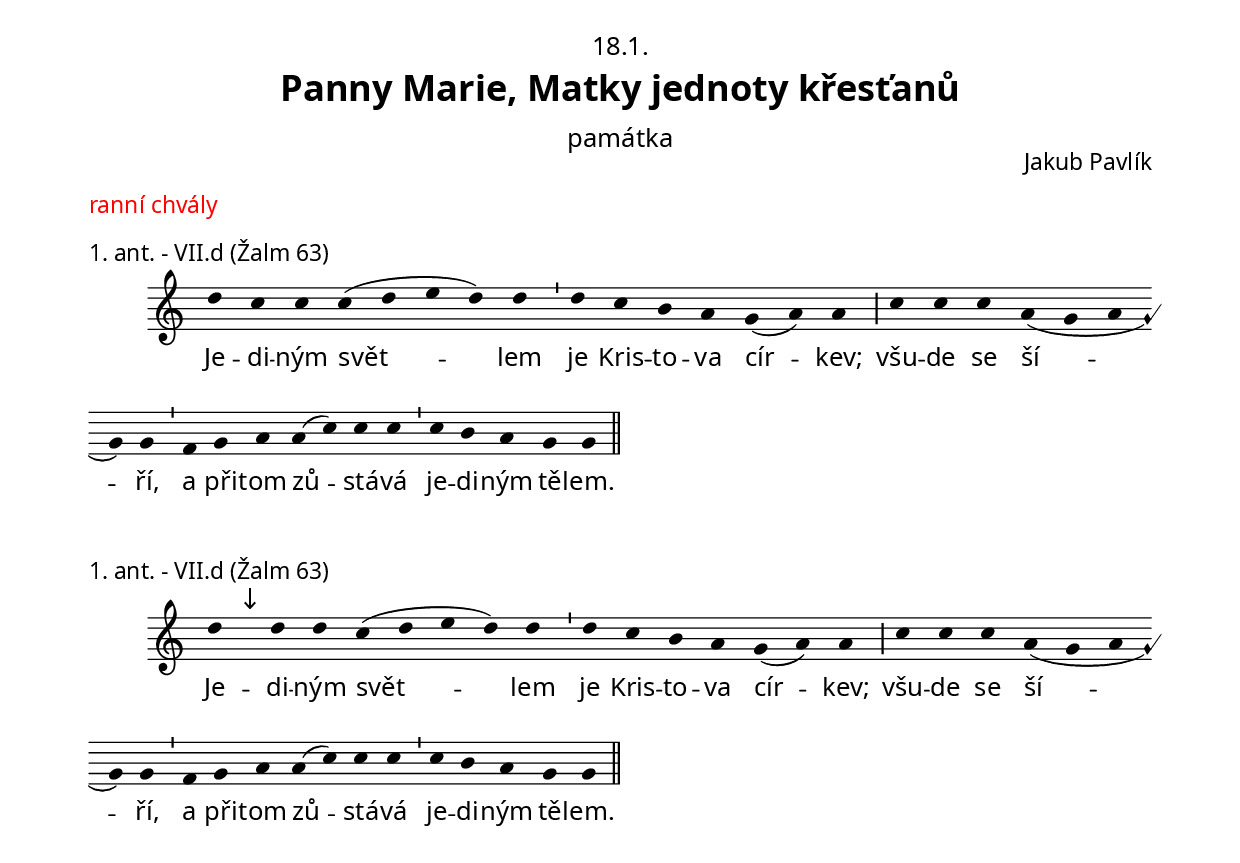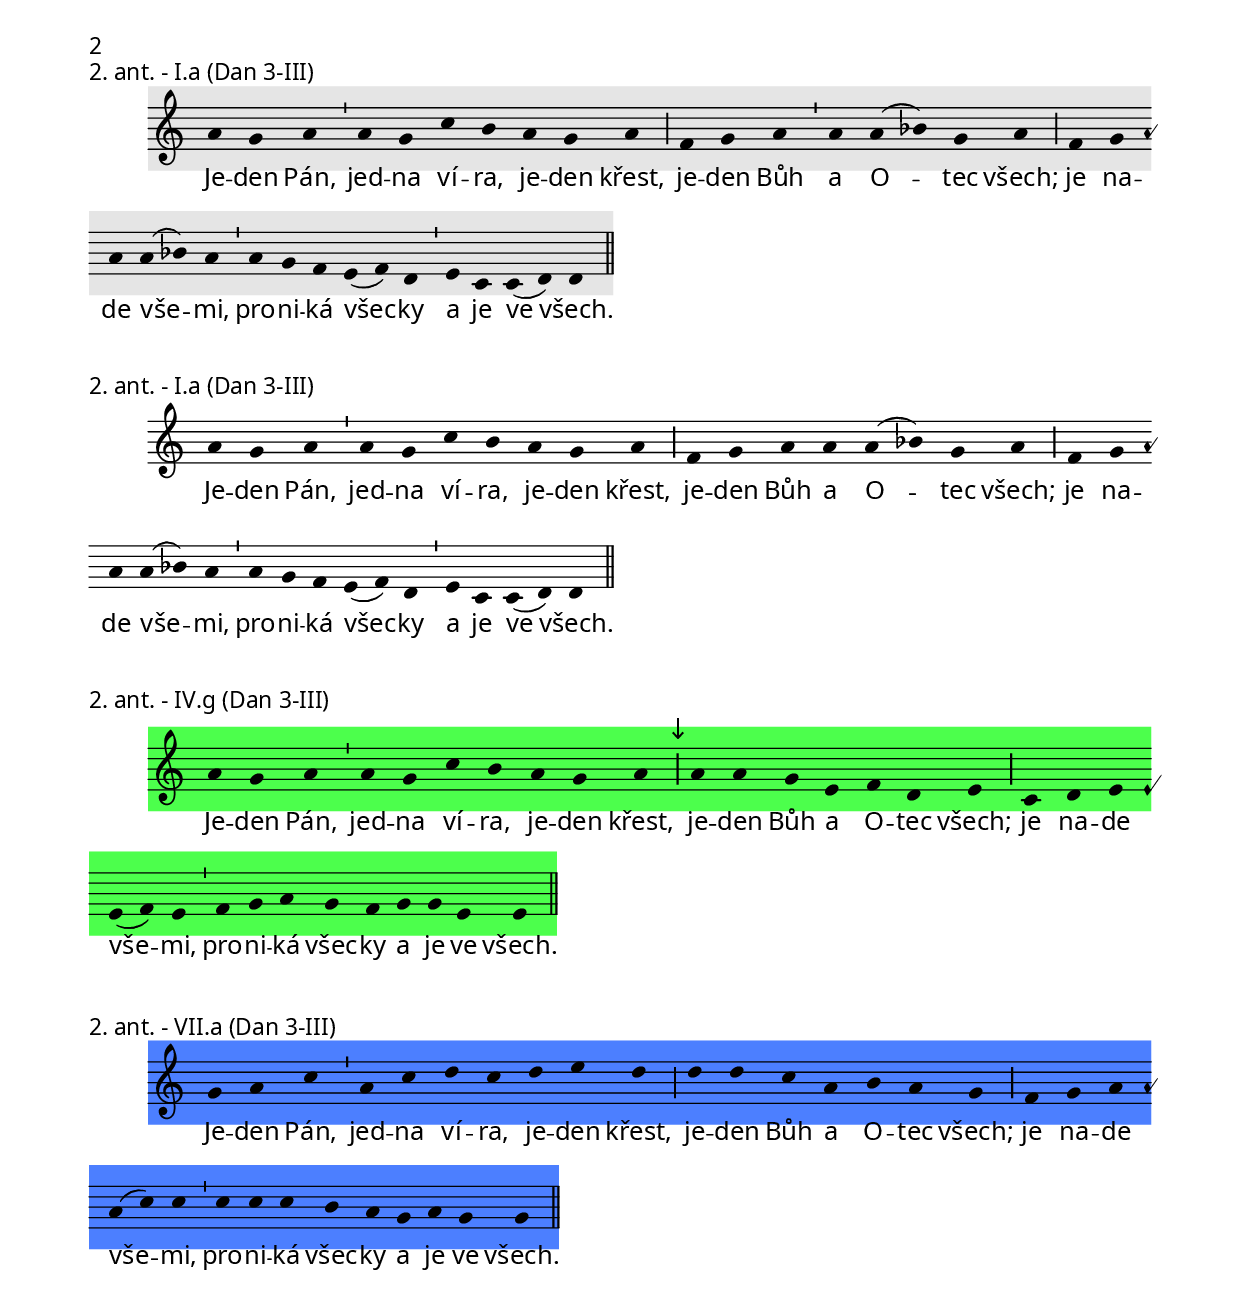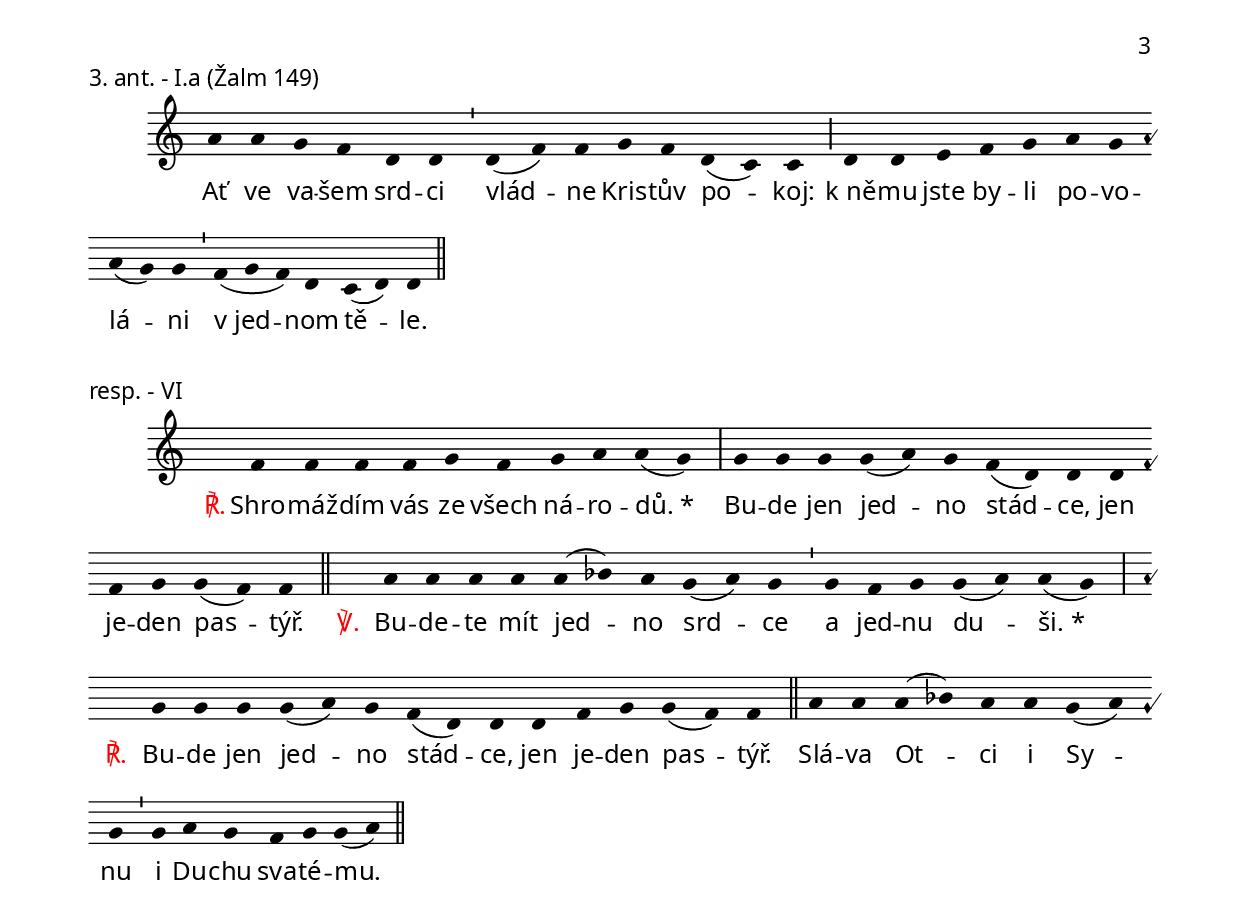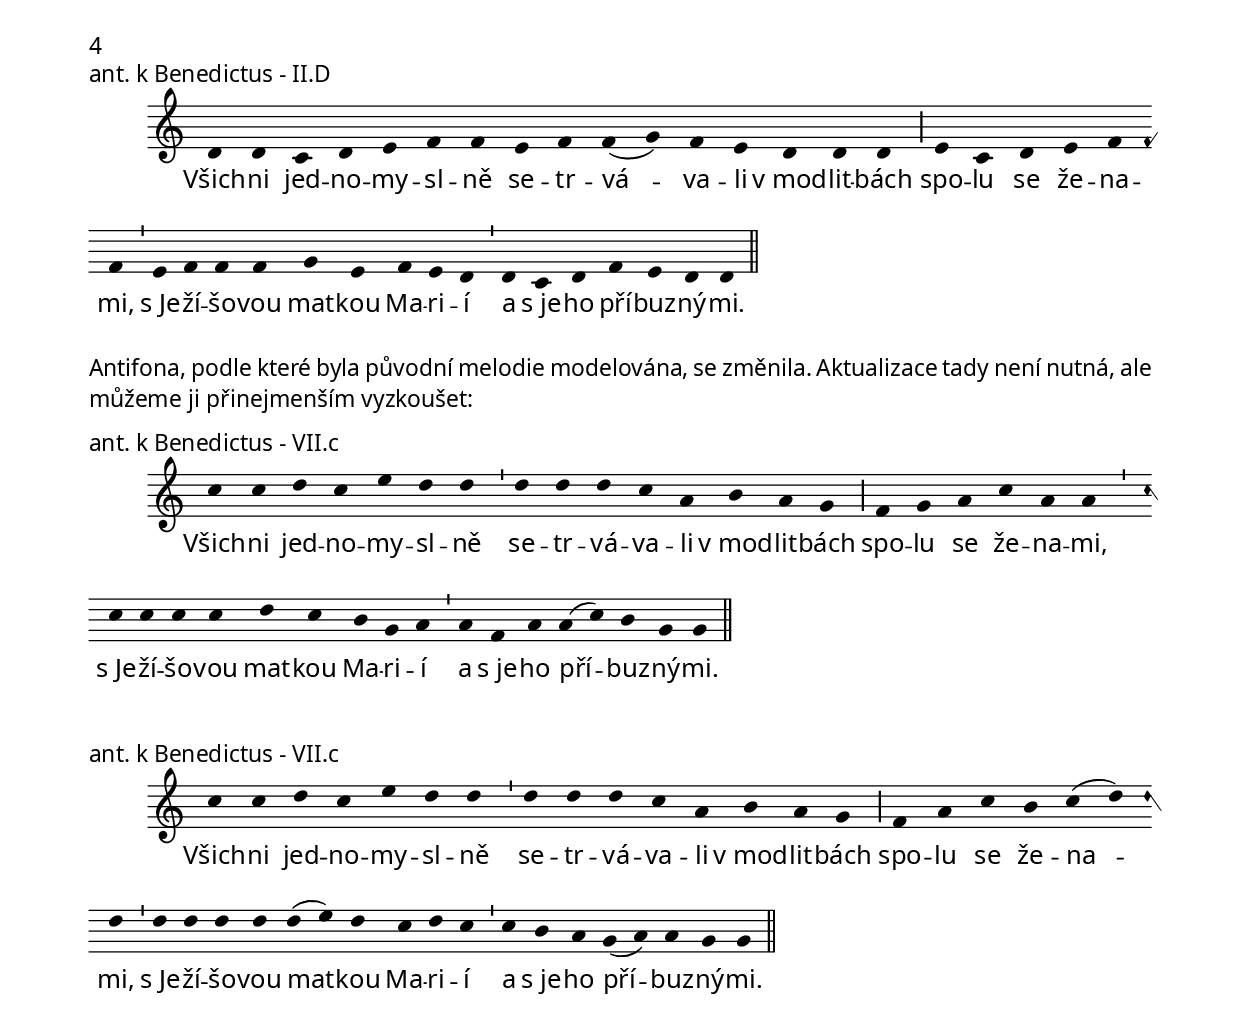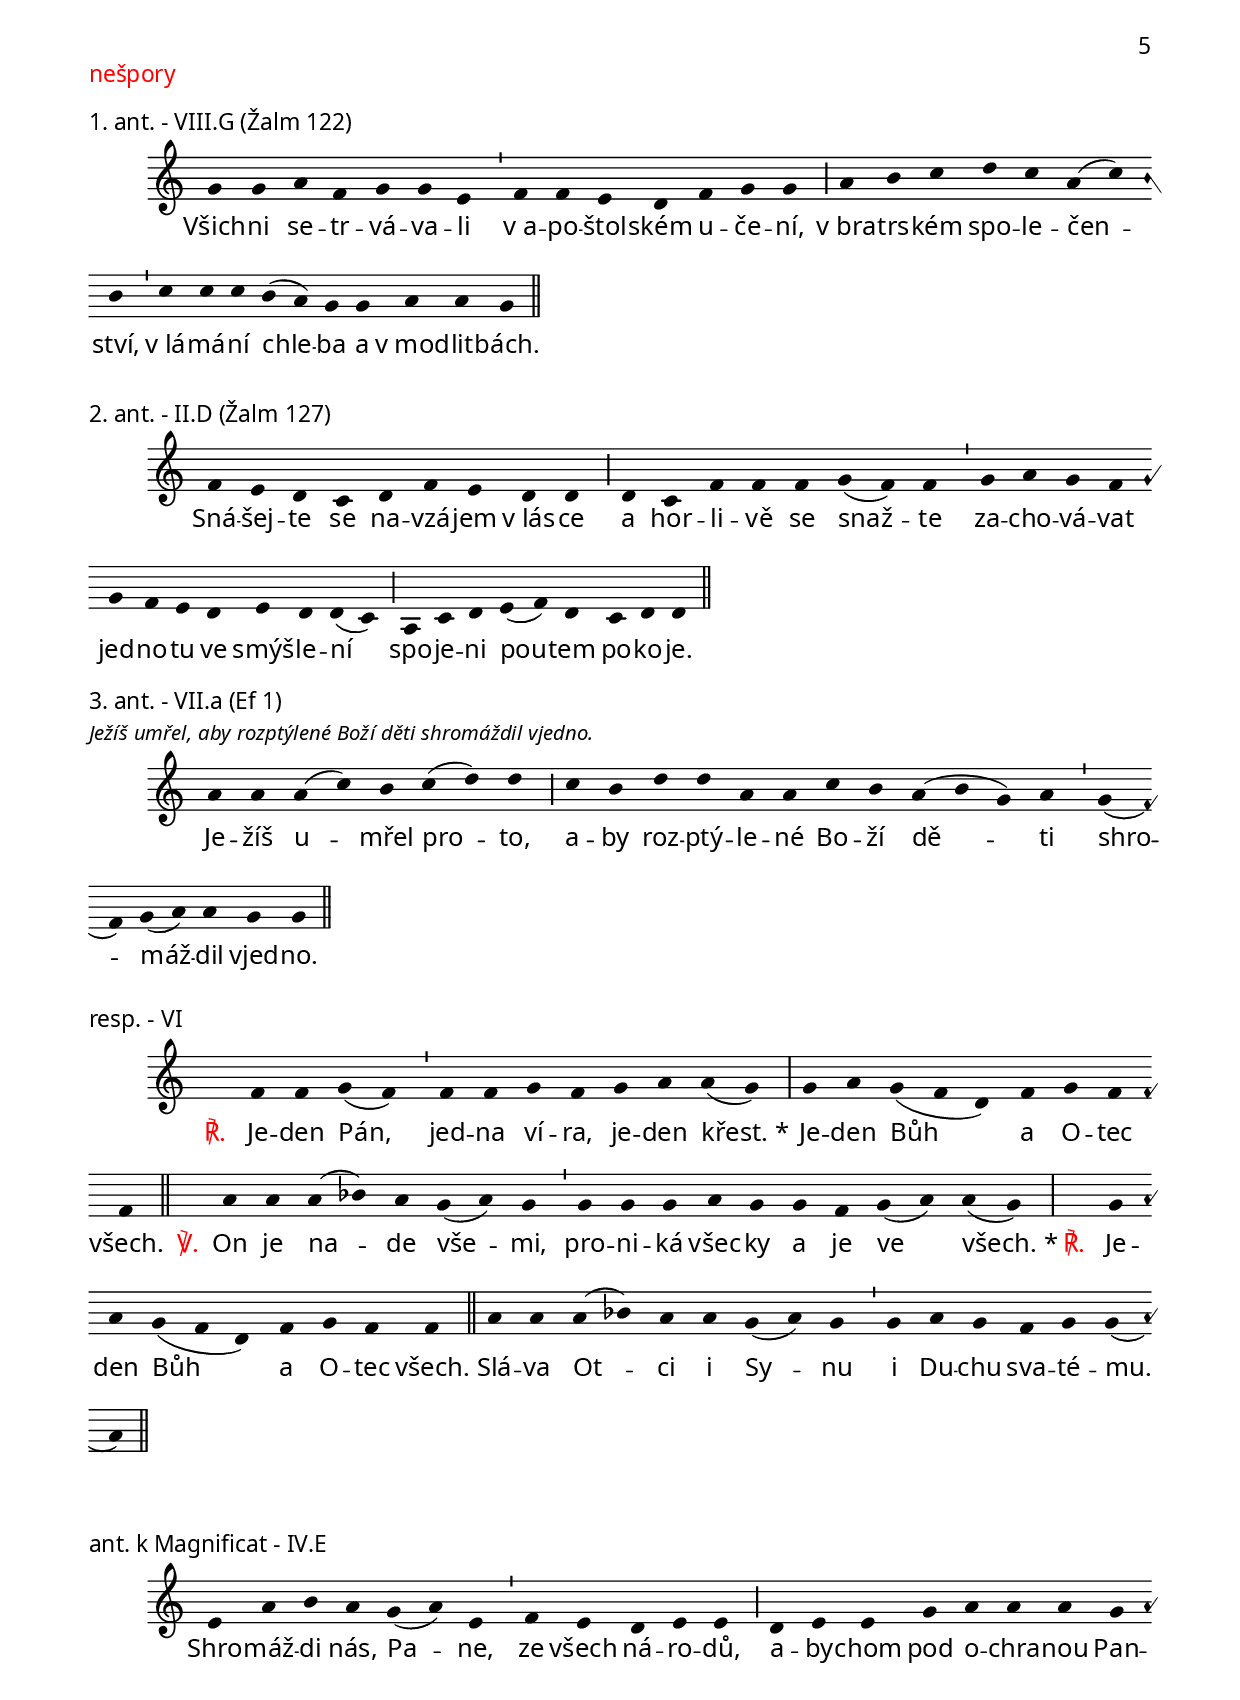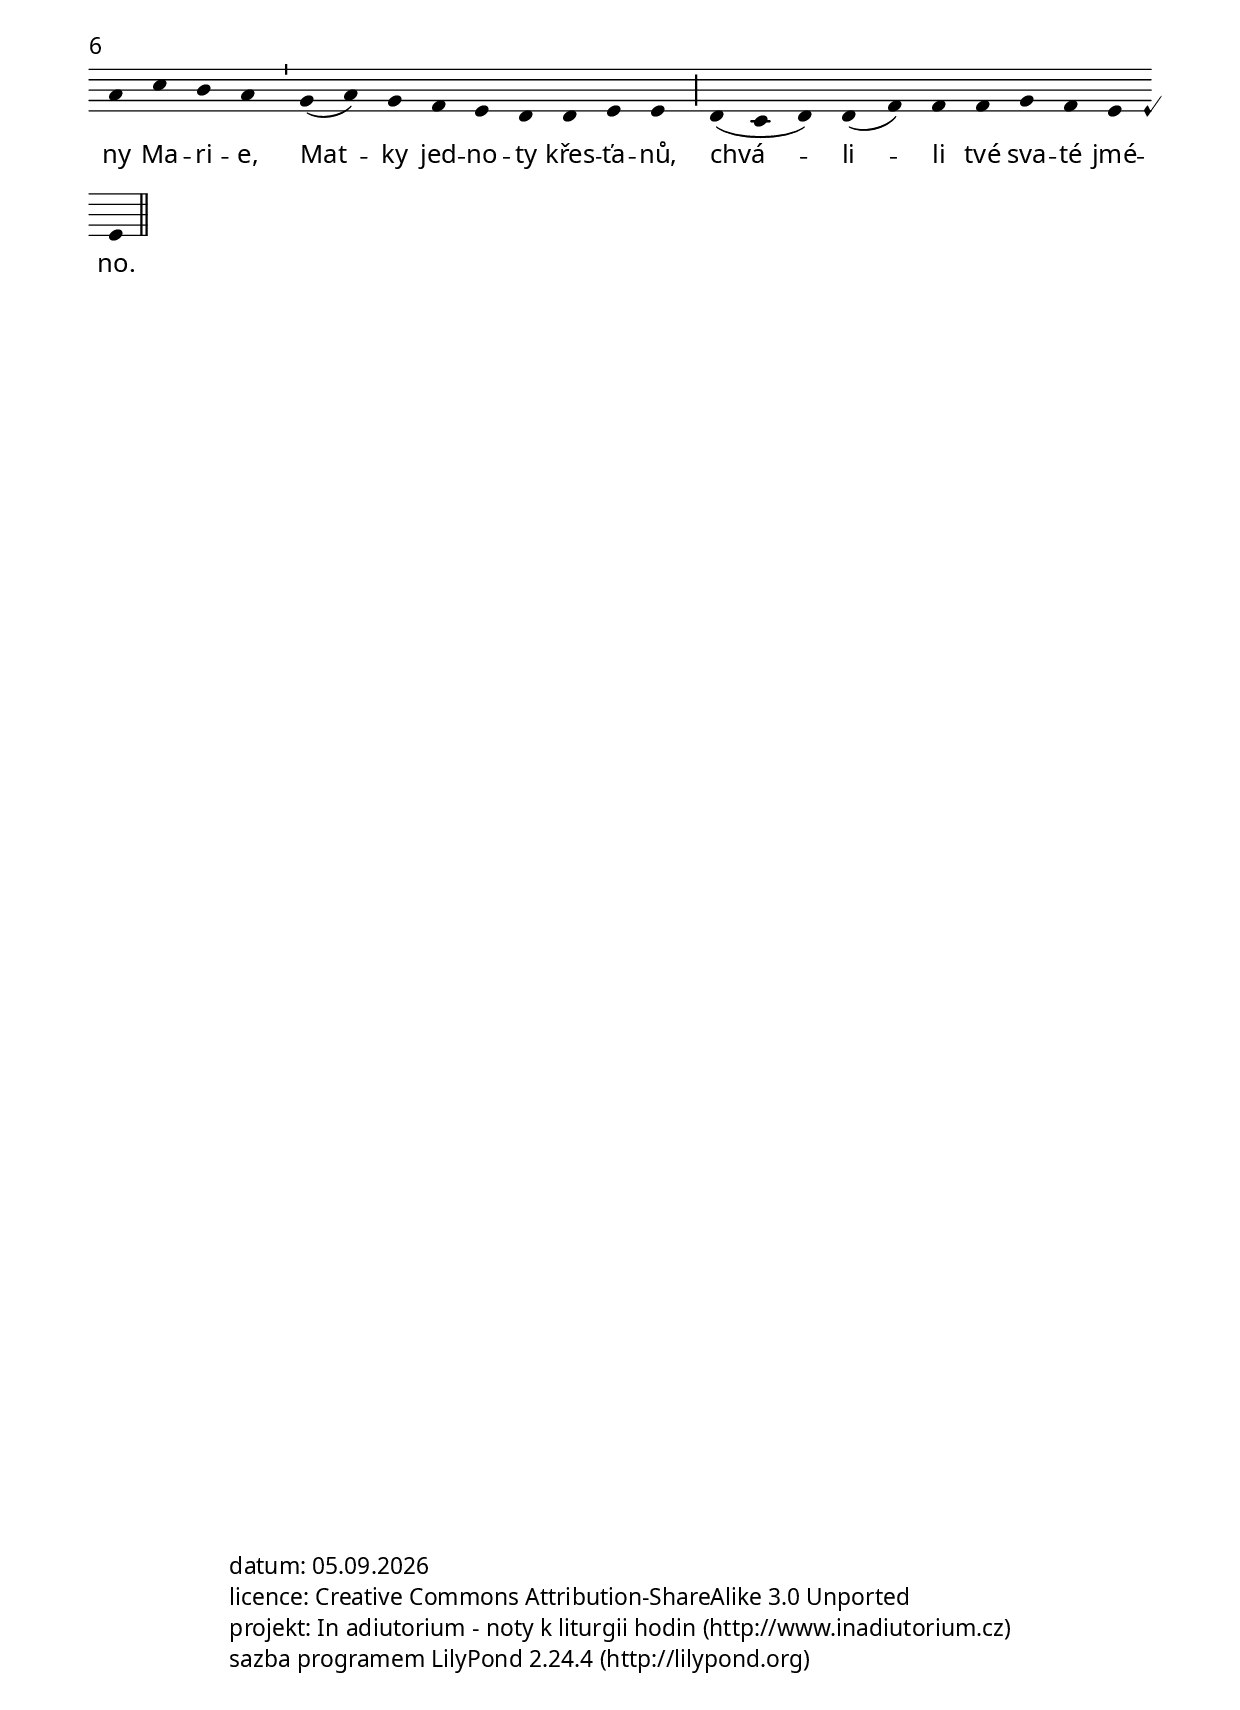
\version "2.16.0"

\include "../spolecne.ly"
\include "../dilyresponsorii.ly"

\header {
  title = \markup\titleSvatek
            "Panny Marie, Matky jednoty křesťanů"
            památka
            18.1.
  composer = "Jakub Pavlík"
}

\markup {\nadpisHodinka {"ranní chvály"}}

\score {
  \relative c'' {
    \choralniRezim
    d4 c c c( d e d) d \barMin
    d c b a g( a) a \barMaior
    c c c a( g a g) g \barMin
    f g a a( c) c c \barMin
    c b a g g \barFinalis
  }
  \addlyrics {
    Je -- di -- ným svět -- lem
    je Kris -- to -- va cír -- kev;
    všu -- de se ší -- ří,
    a při -- tom zů -- stá -- vá
    je -- di -- ným tě -- lem.
  }
  \header {
    quid = "1. ant."
    modus = "VII"
    differentia = "d"
    psalmus = "Žalm 63"
    id = "rch-a1"
    piece = \markup {\sestavTitulek}
  }
}

\score {
  \relative c'' {
    \choralniRezim
    d4 \mark\sipka d d c( d e d) d \barMin
    d c b a g( a) a \barMaior
    c c c a( g a g) g \barMin
    f g a a( c) c c \barMin
    c b a g g \barFinalis
  }
  \addlyrics {
    Je -- di -- ným svět -- lem
    je Kris -- to -- va cír -- kev;
    všu -- de se ší -- ří,
    a při -- tom zů -- stá -- vá
    je -- di -- ným tě -- lem.
  }
  \header {
    quid = "1. ant."
    modus = "VII"
    differentia = "d"
    psalmus = "Žalm 63"
    id = "rch-a1"
    piece = \markup {\sestavTitulek}
  }
}

\pageBreak

\score {
  \relative c'' {
    \zvyraznovacSedy
    \choralniRezim
    a4 g a \barMin a g c b a g a \barMaior
    f g a \barMin a a( bes) g a \barMaior
    f g a a( bes) a \barMin
    a g f e( f) d \barMin
    e c c( d) d \barFinalis
  }
  \addlyrics {
    Je -- den Pán, jed -- na ví -- ra, je -- den křest,
    je -- den Bůh a O -- tec všech;
    je na -- de vše -- mi,
    pro -- ni -- ká všec -- ky
    a je ve všech.
  }
  \header {
    quid = "2. ant."
    modus = "I"
    differentia = "a"
    psalmus = "Dan 3-III"
    placet = "zkusit alternativy"
    id = "rch-a2"
    piece = \markup {\sestavTitulek}
  }
}

\score {
  \relative c'' {
    \choralniRezim
    a4 g a \barMin a g c b a g a \barMaior
    f g a a a( bes) g a \barMaior
    f g a a( bes) a \barMin
    a g f e( f) d \barMin
    e c c( d) d \barFinalis
  }
  \addlyrics {
    Je -- den Pán, jed -- na ví -- ra, je -- den křest,
    je -- den Bůh a O -- tec všech;
    je na -- de vše -- mi,
    pro -- ni -- ká všec -- ky
    a je ve všech.
  }
  \header {
    quid = "2. ant."
    modus = "I"
    differentia = "a"
    psalmus = "Dan 3-III"
    id = "rch-a2"
    piece = \markup {\sestavTitulek}
  }
}

\score {
  \relative c'' {
    \zvyraznovacZeleny
    \choralniRezim
    a4 g a \barMin
    a g c b a g a \barMaior
    \mark\sipka a a g e f d e \barMaior
    c d e e( f) e \barMin
    f g a g f g g e e \barFinalis
  }
  \addlyrics {
    Je -- den Pán,
    jed -- na ví -- ra, je -- den křest,
    je -- den Bůh a O -- tec všech;
    je na -- de vše -- mi,
    pro -- ni -- ká všec -- ky a je ve všech.
  }
  \header {
    quid = "2. ant."
    modus = "IV"
    differentia = "g"
    psalmus = "Dan 3-III"
    id = "rch-a2"
    piece = \markup {\sestavTitulek}
  }
}

\score {
  \relative c'' {
    \zvyraznovacModry
    \choralniRezim
    g4 a c \barMin
    a c d c d e d \barMaior
    d d c a b a g \barMaior
    f g a a( c) c \barMin
    c c c b a g a g g \barFinalis
  }
  \addlyrics {
    Je -- den Pán,
    jed -- na ví -- ra, je -- den křest,
    je -- den Bůh a O -- tec všech;
    je na -- de vše -- mi,
    pro -- ni -- ká všec -- ky a je ve všech.
  }
  \header {
    quid = "2. ant."
    modus = "VII"
    differentia = "a"
    psalmus = "Dan 3-III"
    id = "rch-a2"
    piece = \markup {\sestavTitulek}
  }
}

\pageBreak

\score {
  \relative c'' {
    \choralniRezim
    a4 a g f d d \barMin
    d( f) f g f d( c) c \barMaior
    d d e f g a g a( g) g \barMin
    f( g f) d c( d) d \barFinalis
  }
  \addlyrics {
    Ať ve va -- šem srd -- ci vlád -- ne Kris -- tův po -- koj:
    k_ně -- mu jste by -- li po -- vo -- lá -- ni
    v_jed -- nom tě -- le.
  }
  \header {
    quid = "3. ant."
    modus = "I"
    differentia = "a"
    psalmus = "Žalm 149"
    fial = "antifony/velikonoce_tyden4.ly#ne-1ne-a1?rozsireno"
    id = "rch-a3"
    piece = \markup {\sestavTitulek}
  }
}

\score {
  \relative c' {
    \choralniRezim

    % R
    \neviditelna f
    f4 f f f g f g a a( g) \barMax
    g g g g( a) g f( d) d d f g g( f) f \barFinalis
    % V
    \neviditelna a
    a4 a a a a( bes) a g( a) g \barMin
    g f g g( a) a( g) \barMax
    % R
    \neviditelna a
    g g g g( a) g f( d) d d f g g( f) f \barFinalis
    % Slava
    \respVIdoxologie \barFinalis
  }
  \addlyrics {
    \Response Shro -- máž -- dím vás ze všech ná -- ro -- dů._*
    Bu -- de jen jed -- no stád -- ce, jen je -- den pas -- týř.
    \Verse Bu -- de -- te mít jed -- no srd -- ce
    a jed -- nu du -- ši._*
    \Response Bu -- de jen jed -- no stád -- ce, jen je -- den pas -- týř.
    \textRespDoxologie
  }
  \header {
    quid = "resp."
    modus = "VI"
    id = "rch-r"
    piece = \markup {\sestavTitulekResp}
  }
}

\pageBreak

\score {
  \relative c' {
    \choralniRezim
    d4 d c d e f f
    e f f( g) f e d d d \barMaior
    e c d e f f \barMin
    e f f f g e f e d \barMin
    d c d f e d d \barFinalis
  }
  \addlyrics {
    Všich -- ni jed -- no -- my -- sl -- ně
    se -- tr -- vá -- va -- li v_mod -- lit -- bách
    spo -- lu se že -- na -- mi,
    s_Je -- ží -- šo -- vou mat -- kou Ma -- ri -- í
    a s_je -- ho pří -- buz -- ný -- mi.
  }
  \header {
    quid = "ant. k Benedictus"
    modus = "II"
    differentia = "D"
    psalmus = ""
    fons = "volne podle (neprilis povedene): marianske commune, tercie"
    fial = "fial://commune/commune_maria.ly#tercie?volne"
    id = "rch-aben"
    piece = \markup {\sestavTitulekBezZalmu}
  }
}

\markup\justify{
  Antifona, podle které byla původní melodie modelována, se změnila.
  Aktualizace tady není nutná, ale můžeme ji přinejmenším vyzkoušet:
}

\score {
  \relative c'' {
    \choralniRezim
    \choralniRezim
    c4 c d c e d d \barMin
    d d d c a b a g \barMaior
    f g a c a a \barMin
    c c c c d c b g a \barMin
    a f a a( c) b g g \barFinalis
  }
  \addlyrics {
    Všich -- ni jed -- no -- my -- sl -- ně
    se -- tr -- vá -- va -- li v_mod -- lit -- bách
    spo -- lu se že -- na -- mi,
    s_Je -- ží -- šo -- vou mat -- kou Ma -- ri -- í
    a s_je -- ho pří -- buz -- ný -- mi.
  }
  \header {
    quid = "ant. k Benedictus"
    modus = "VII"
    differentia = "c"
    psalmus = ""
    fial = "fial://commune/commune_maria.ly#tercie?zacatek"
    id = "rch-aben"
    piece = \markup {\sestavTitulekBezZalmu}
  }
}

\score {
  \relative c'' {
    \choralniRezim
    \choralniRezim
    c4 c d c e d d \barMin
    d d d c a b a g \barMaior
    f a c b c( d) d \barMin
    d d d d d( e) d c d c \barMin
    c b a g( a) a g g \barFinalis
  }
  \addlyrics {
    Všich -- ni jed -- no -- my -- sl -- ně
    se -- tr -- vá -- va -- li v_mod -- lit -- bách
    spo -- lu se že -- na -- mi,
    s_Je -- ží -- šo -- vou mat -- kou Ma -- ri -- í
    a s_je -- ho pří -- buz -- ný -- mi.
  }
  \header {
    quid = "ant. k Benedictus"
    modus = "VII"
    differentia = "c"
    psalmus = ""
    fial = "fial://commune/commune_maria.ly#tercie?zacatek"
    id = "rch-aben"
    piece = \markup {\sestavTitulekBezZalmu}
  }
}

\pageBreak

\markup {\nadpisHodinka {"nešpory"}}

\score {
  \relative c'' {
    \choralniRezim
    g4 g a f g g e \barMin
    f f e d f g g \barMaior
    a b c d c a( c) b \barMin
    c c c b( a) g g a a g \barFinalis
  }
  \addlyrics {
    Všich -- ni se -- tr -- vá -- va -- li
    v_a -- po -- štol -- ském u -- če -- ní,
    v_bra -- trs -- kém spo -- le -- čen -- ství,
    v_lá -- má -- ní chle -- ba a v_mod -- lit -- bách.
  }
  \header {
    quid = "1. ant."
    modus = "VIII"
    differentia = "G"
    psalmus = "Žalm 122"
    id = "ne-a1"
    piece = \markup {\sestavTitulek}
  }
}

\score {
  \relative c' {
    \choralniRezim
    f4 e d c d f e d d \barMaior
    d c f f f g( f) f \barMin
    g a g f g f e d e d d( c) \barMaior
    a c d e( f) d c d d \barFinalis
  }
  \addlyrics {
    Sná -- šej -- te se na -- vzá -- jem v_lás -- ce
    a hor -- li -- vě se snaž -- te
    za -- cho -- vá -- vat jed -- no -- tu ve smýš -- le -- ní
    spo -- je -- ni pou -- tem po -- ko -- je.
  }
  \header {
    quid = "2. ant."
    modus = "II"
    differentia = "D"
    psalmus = "Žalm 127"
    id = "ne-a2"
    piece = \markup {\sestavTitulek}
  }
}

\score {
  \relative c'' {
    \choralniRezim
    a4 a a( c) b c( d) d \barMaior
    c b d d a a c b a( b g) a \barMin
    g( f) g( a) a g g \barFinalis
  }
  \addlyrics {
    Je -- žíš u -- mřel pro -- to,
    a -- by roz -- ptý -- le -- né Bo -- ží dě -- ti
    shro -- máž -- dil vjed -- no.
  }
  \header {
    textus_approbatus = "Ježíš umřel, aby rozptýlené Boží děti shromáždil vjedno."
    quid = "3. ant."
    modus = "VII"
    differentia = "a"
    psalmus = "Ef 1"
    fial = "antifony/pust_tyden5.ly#so-aben"
    id = "ne-a3"
    piece = \markup {\sestavTitulek}
  }
}

\score {
  \relative c' {
    \choralniRezim

    % R
    \neviditelna f
    f4 f g( f) \barMin f f g f g a a( g) \barMax
    g a g( f d) f g f f \barFinalis
    % V
    \neviditelna a
    a4 a a( bes) a g( a) g \barMin
    g g g a g g f g( a) a( g) \barMax
    % R
    \neviditelna a
    g a g( f d) f g f f \barFinalis
    % Slava
    \respVIdoxologie \barFinalis
  }
  \addlyrics {
    \Response Je -- den Pán, jed -- na ví -- ra, je -- den křest._*
    Je -- den Bůh a O -- tec všech.
    \Verse On je na -- de vše -- mi,
    pro -- ni -- ká všec -- ky a je ve všech._*
    \Response Je -- den Bůh a O -- tec všech.
    \textRespDoxologie
  }
  \header {
    quid = "resp."
    modus = "VI"
    id = "ne-r"
    piece = \markup {\sestavTitulekResp}
  }
}

\score {
  \relative c' {
    \choralniRezim
    e4 a b a g( a) e \barMin f e d e e \barMaior
    d e e g a a a g a c b a \barMin
    g( a) g f e d d e e \barMaior
    d( c d) d( f) f f g f e e \barFinalis
  }
  \addlyrics {
    Shro -- máž -- di nás, Pa -- ne, ze všech ná -- ro -- dů,
    a -- by -- chom pod o -- chra -- nou Pan -- ny Ma -- ri -- e,
    Mat -- ky jed -- no -- ty křes -- ťa -- nů,
    chvá -- li -- li tvé sva -- té jmé -- no.
  }
  \header {
    quid = "ant. k Magnificat"
    modus = "IV"
    differentia = "E"
    psalmus = ""
    id = "ne-amag"
    piece = \markup {\sestavTitulekBezZalmu}
  }
}